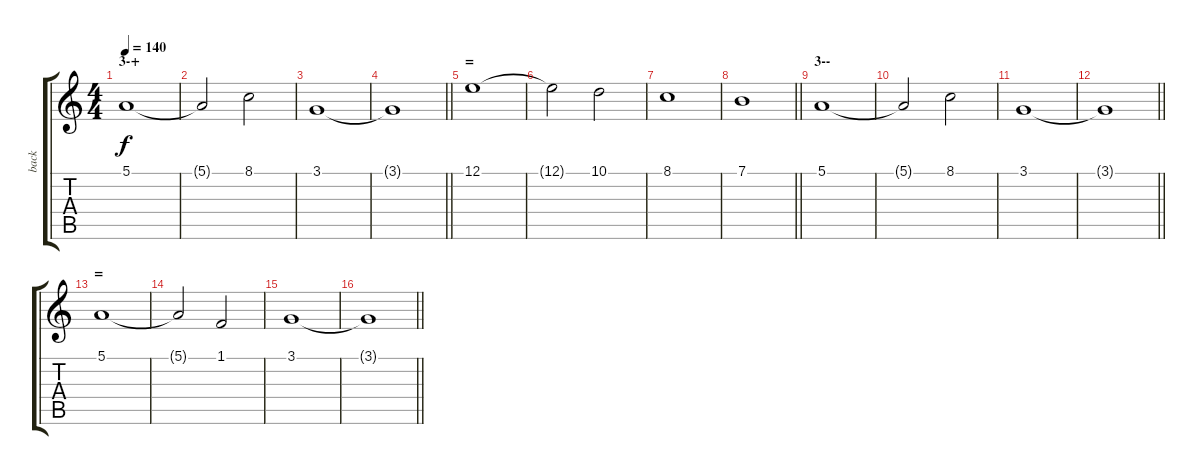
\track ("back" "back") {instrument pad5bowed}
\staff {score tabs}
\tuning (E4 B3 G3 D3 A2 E2) {hide}
\ts (4 4)
\section ("" "3-+")
\tempo 140
\clef g2
\ks c
5.1.1{dy f} |
5.1{t}.2 8.1.2 |
3.1.1 |
\barLineRight lightlight
3.1{t}.1 |
\section ("" "=")
12.1.1 |
12.1{t}.2 10.1.2 |
8.1.1 |
\barLineRight lightlight
7.1.1 |
\section ("" "3--")
5.1.1 |
5.1{t}.2 8.1.2 |
3.1.1 |
\barLineRight lightlight
3.1{t}.1 |
\section ("" "=")
5.1.1 |
5.1{t}.2 1.1.2 |
3.1.1 |
\barLineRight lightlight
3.1{t}.1
